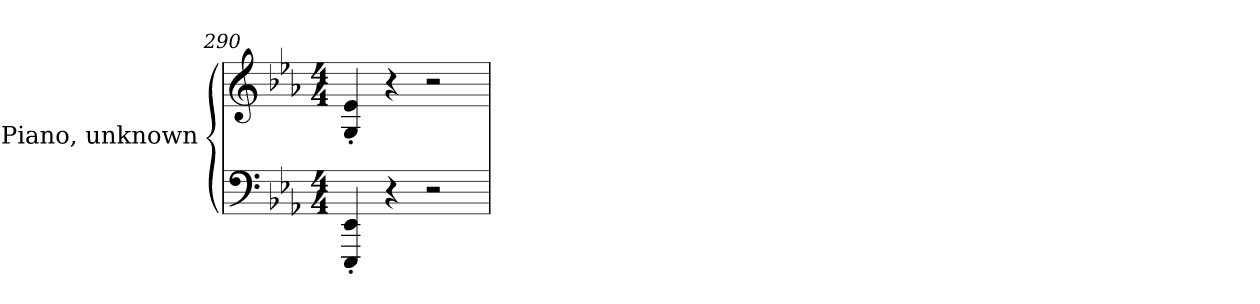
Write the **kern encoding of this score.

**kern	**kern
*part1	*part1
*staff2	*staff1
*I"Piano, unknown	*
*I'Pno.	*
*clefF4	*clefG2
*k[b-e-a-]	*k[b-e-a-]
*M4/4	*M4/4
=290	=290
4EEE-/' 4EE-/'	4G/' 4e-/'
4r	4r
2r	2r
=	=
*-	*-
